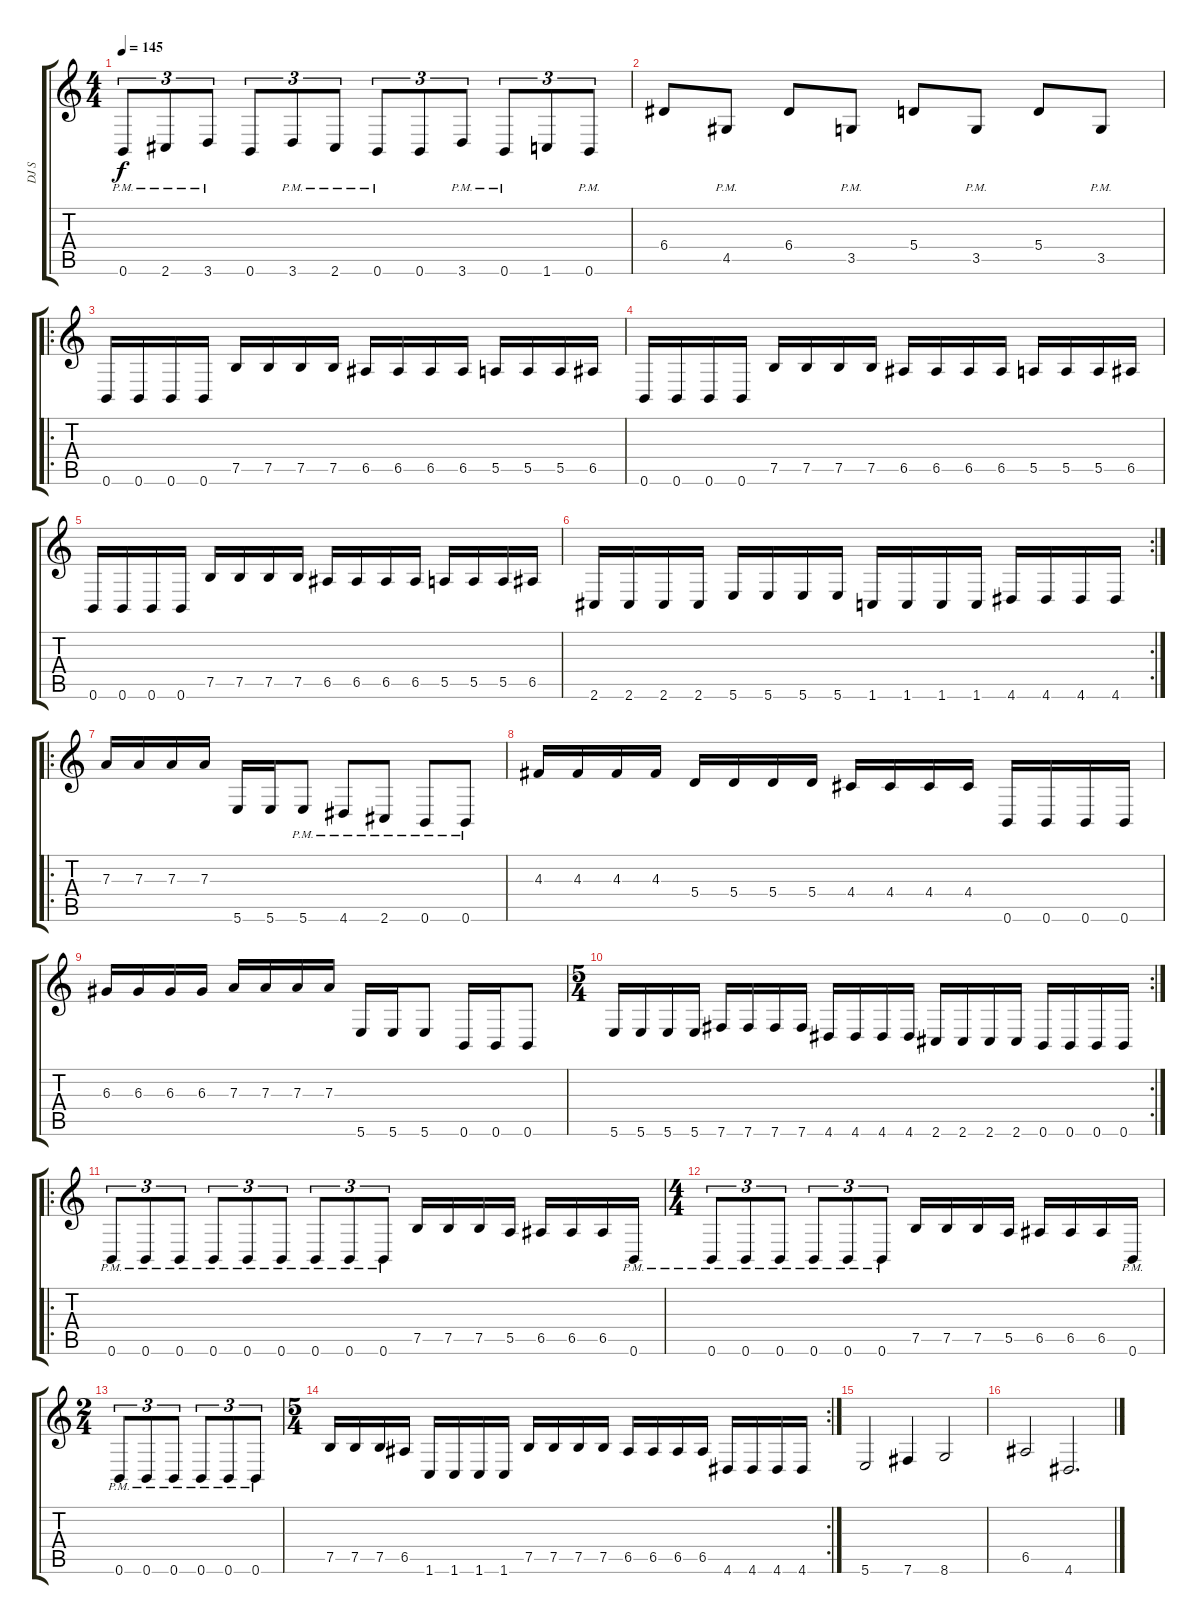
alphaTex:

\track ("DJ S" "DJ S") {instrument distortionguitar}
\staff {score tabs}
\tuning (B3 Gb3 D3 A2 E2 B1) {hide}
\ts (4 4)
\tempo 145
\clef g2
\ks c
0.6{pm}.8{tu (3 2) dy f} 2.6{pm}.8{tu (3 2)} 3.6{pm}.8{tu (3 2)} 0.6.8{tu (3 2)} 3.6{pm}.8{tu (3 2)} 2.6{pm}.8{tu (3 2)} 0.6{pm}.8{tu (3 2)} 0.6.8{tu (3 2)} 3.6{pm}.8{tu (3 2)} 0.6{pm}.8{tu (3 2)} 1.6.8{tu (3 2)} 0.6{pm}.8{tu (3 2)} |
6.4.8 4.5{pm}.8 6.4.8 3.5{pm}.8 5.4.8 3.5{pm}.8 5.4.8 3.5{pm}.8 |
\ro
0.6.16 0.6.16 0.6.16 0.6.16 7.5.16 7.5.16 7.5.16 7.5.16 6.5.16 6.5.16 6.5.16 6.5.16 5.5.16 5.5.16 5.5.16 6.5.16 |
0.6.16 0.6.16 0.6.16 0.6.16 7.5.16 7.5.16 7.5.16 7.5.16 6.5.16 6.5.16 6.5.16 6.5.16 5.5.16 5.5.16 5.5.16 6.5.16 |
0.6.16 0.6.16 0.6.16 0.6.16 7.5.16 7.5.16 7.5.16 7.5.16 6.5.16 6.5.16 6.5.16 6.5.16 5.5.16 5.5.16 5.5.16 6.5.16 |
\rc 2
2.6.16 2.6.16 2.6.16 2.6.16 5.6.16 5.6.16 5.6.16 5.6.16 1.6.16 1.6.16 1.6.16 1.6.16 4.6.16 4.6.16 4.6.16 4.6.16 |
\ro
7.3.16 7.3.16 7.3.16 7.3.16 5.6.16 5.6.16 5.6{pm}.8 4.6{pm}.8 2.6{pm}.8 0.6{pm}.8 0.6{pm}.8 |
4.3.16 4.3.16 4.3.16 4.3.16 5.4.16 5.4.16 5.4.16 5.4.16 4.4.16 4.4.16 4.4.16 4.4.16 0.6.16 0.6.16 0.6.16 0.6.16 |
6.3.16 6.3.16 6.3.16 6.3.16 7.3.16 7.3.16 7.3.16 7.3.16 5.6.16 5.6.16 5.6.8 0.6.16 0.6.16 0.6.8 |
\rc 2
\ts (5 4)
5.6.16 5.6.16 5.6.16 5.6.16 7.6.16 7.6.16 7.6.16 7.6.16 4.6.16 4.6.16 4.6.16 4.6.16 2.6.16 2.6.16 2.6.16 2.6.16 0.6.16 0.6.16 0.6.16 0.6.16 |
\ro
0.6{pm}.8{tu (3 2)} 0.6{pm}.8{tu (3 2)} 0.6{pm}.8{tu (3 2)} 0.6{pm}.8{tu (3 2)} 0.6{pm}.8{tu (3 2)} 0.6{pm}.8{tu (3 2)} 0.6{pm}.8{tu (3 2)} 0.6{pm}.8{tu (3 2)} 0.6{pm}.8{tu (3 2)} 7.5.16 7.5.16 7.5.16 5.5.16 6.5.16 6.5.16 6.5.16 0.6{pm}.16 |
\ts (4 4)
0.6{pm}.8{tu (3 2)} 0.6{pm}.8{tu (3 2)} 0.6{pm}.8{tu (3 2)} 0.6{pm}.8{tu (3 2)} 0.6{pm}.8{tu (3 2)} 0.6{pm}.8{tu (3 2)} 7.5.16 7.5.16 7.5.16 5.5.16 6.5.16 6.5.16 6.5.16 0.6{pm}.16 |
\ts (2 4)
0.6{pm}.8{tu (3 2)} 0.6{pm}.8{tu (3 2)} 0.6{pm}.8{tu (3 2)} 0.6{pm}.8{tu (3 2)} 0.6{pm}.8{tu (3 2)} 0.6{pm}.8{tu (3 2)} |
\rc 2
\ts (5 4)
7.5.16 7.5.16 7.5.16 6.5.16 1.6.16 1.6.16 1.6.16 1.6.16 7.5.16 7.5.16 7.5.16 7.5.16 6.5.16 6.5.16 6.5.16 6.5.16 4.6.16 4.6.16 4.6.16 4.6.16 |
5.6.2 7.6.4 8.6.2 |
6.5.2 4.6.2{d}
